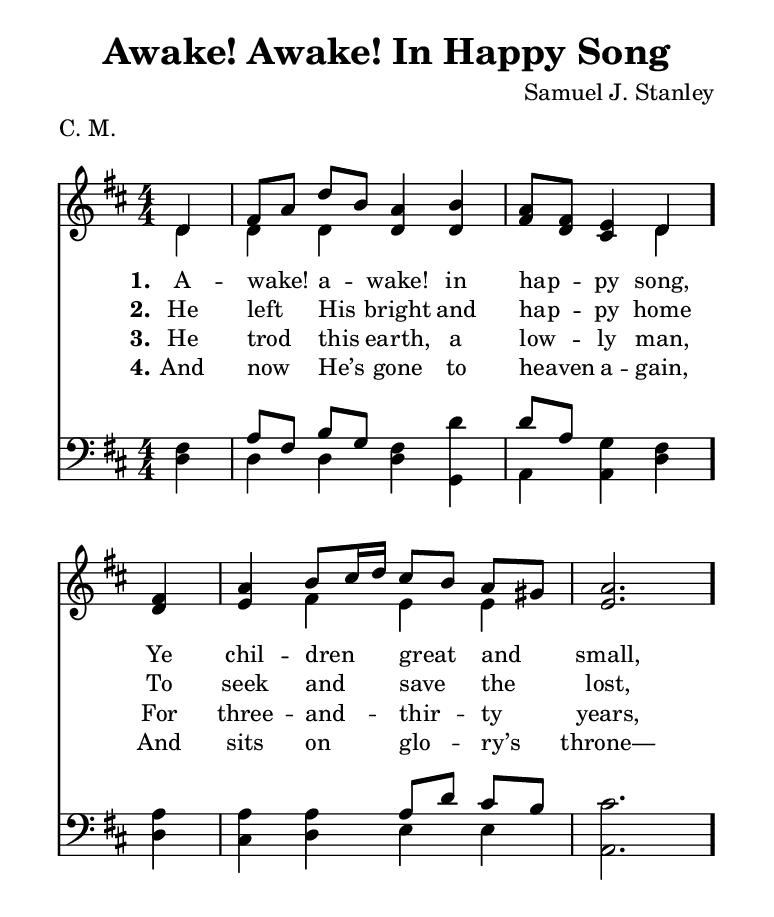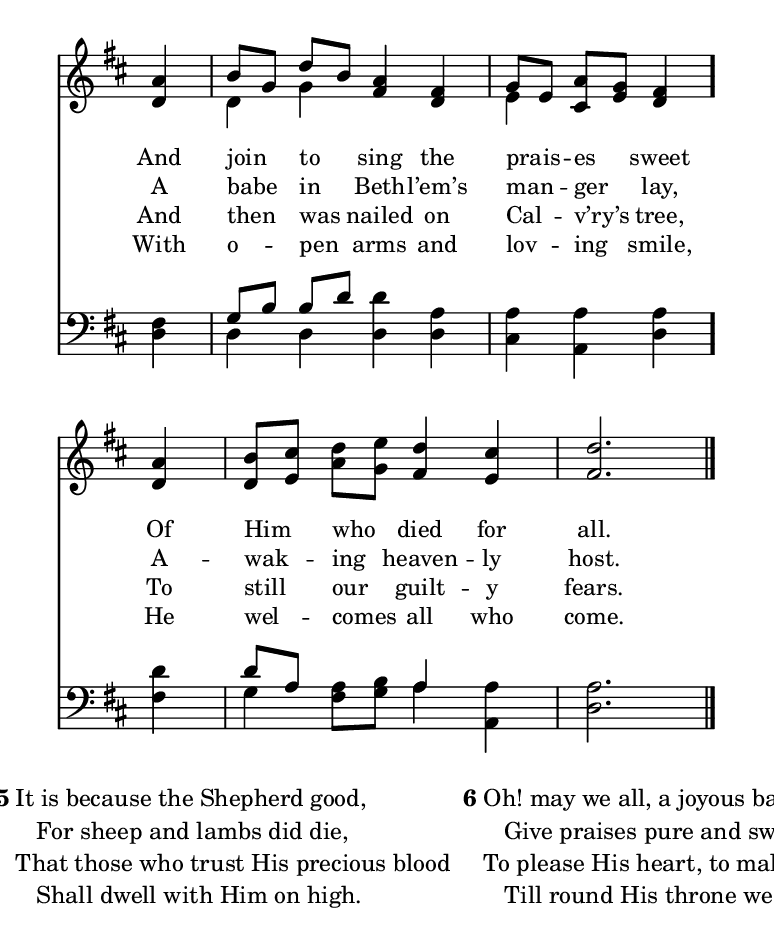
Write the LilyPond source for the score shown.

\include "common/global.ily"
\paper {
  \include "common/paper.ily"
  ragged-bottom = ##t
}

\header{
  %children
  hymnnumber = "296"
  title = "Awake! Awake! In Happy Song" % not found at hymnary.org
  tunename = "Warwick"
  meter = "C. M."
  poet = ""
  composer = "Samuel J. Stanley" % see https://hymnary.org/tune/warwick_stanley
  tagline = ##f
}

global = {
  \include "common/overrides.ily"
  \override Staff.TimeSignature.style = #'numbered
  \time 4/4
  \override Score.MetronomeMark.transparent = ##t % hide all fermata changes too
  \tempo 4=80
  \key d \major
  \partial 4
  \autoBeamOff
}

notesSoprano = {
\global
\relative c' {

  d4 | fis8[ a] d[ b] a4 b | a8[ fis] e4 d
  fis4 | a b8[ cis16 d] cis8[ b] a[ gis] | a2.
  a4 | b8[ g] d'[ b] a4 fis | g8[ e] a[ g] fis4
  a4 | b8[ cis] d[ e] d4 cis | d2.

  \bar "|."

}
}

notesAlto = {
\global
\relative e' {

  d4 | d d d d | fis8[ d] cis4 d
  d4 | e fis e e | e2.
  d4 | d g fis d | e cis8[ e] d4
  d4 | d8[ e] a[ g] fis4 e | fis2.

}
}

notesTenor = {
\global
\relative a {

  fis4 | a8[ fis] b[ g] fis4 d' | d8[ a] g4 fis
  a4 | a a a8[ d] cis[ b] | cis2.
  fis,4 | g8[ b] b[ d] d4 a | a a a
  d4 | d8[ a] a[ b] a4 a | a2.

}
}

notesBass = {
\global
\relative f {

  d4 | d d d g, | a a d
  d4 | cis d e e | a,2.
  d4 | d d d d | cis a d
  fis4 | g fis8[ g] a4 a, | d2.

}
}

wordsA = \lyricmode {
\set stanza = "1."

A -- wake! a -- wake! in hap -- py song, \bar "."
Ye chil -- dren great and small, \bar "."
And join to sing the prais -- es sweet \bar "."
Of Him who died for all. \bar "."

}

wordsB = \lyricmode {
\set stanza = "2."

He left His bright and hap -- py home
To seek and save the lost,
A babe in Beth -- l’em’s man -- ger lay,
A -- wak -- ing heaven -- ly host.

}

wordsC = \lyricmode {
\set stanza = "3."

He trod this earth, a low -- ly man,
For three -- and -- thir -- ty years,
And then was nailed on Cal -- v’ry’s tree,
To still our guilt -- y fears.

}

wordsD = \lyricmode {
\set stanza = "4."

And now He’s gone to heaven a -- gain,
And sits on glo -- ry’s throne—
With o -- pen arms and lov -- ing smile,
He wel -- comes all who come.

}

wordsE = \markuplist {

\line { It is because the Shepherd good, }
\line { { \hspace #2 } For sheep and lambs did die, }
\line { That those who trust His precious blood }
\line { { \hspace #2 } Shall dwell with Him on high. }

}

wordsF = \markuplist {

\line { Oh! may we all, a joyous band, }
\line { { \hspace #2 } Give praises pure and sweet, }
\line { To please His heart, to make Him glad, }
\line { { \hspace #2 } Till round His throne we meet. }

}

\score {
  \context ChoirStaff <<
    \context Staff = upper <<
      \set Staff.autoBeaming = ##f
      \set ChoirStaff.systemStartDelimiter = #'SystemStartBar
      \set ChoirStaff.printPartCombineTexts = ##f
      \partcombine #'(2 . 11) \notesSoprano \notesAlto
      \context NullVoice = sopranos { \voiceOne << \notesSoprano >> }
      \context Lyrics = one   \lyricsto sopranos \wordsA
      \context Lyrics = two   \lyricsto sopranos \wordsB
      \context Lyrics = three \lyricsto sopranos \wordsC
      \context Lyrics = four  \lyricsto sopranos \wordsD
    >>
    \context Staff = men <<
      \set Staff.autoBeaming = ##f
      \clef bass
      \set ChoirStaff.printPartCombineTexts = ##f
      \partcombine #'(2 . 11) \notesTenor \notesBass
    >>
  >>
  \layout {
    \include "common/layout.ily"
  }
  #(cond ((ly:get-option 'eog-midi-permitted) #{ \midi{
    \include "common/midi.ily"
  } #}))
}

\markup { \fontsize #0.3 \vcenter \column {
  \vspace #1
  \fill-line {
    \null
    \line{ \bold 5 \column { \wordsE } }
    \null
    \line{ \bold 6 \column { \wordsF } }
    \null
  }
} }

\version "2.19.49"  % necessary for upgrading to future LilyPond versions.

% vi:set et ts=2 sw=2 ai nocindent syntax=lilypond:
